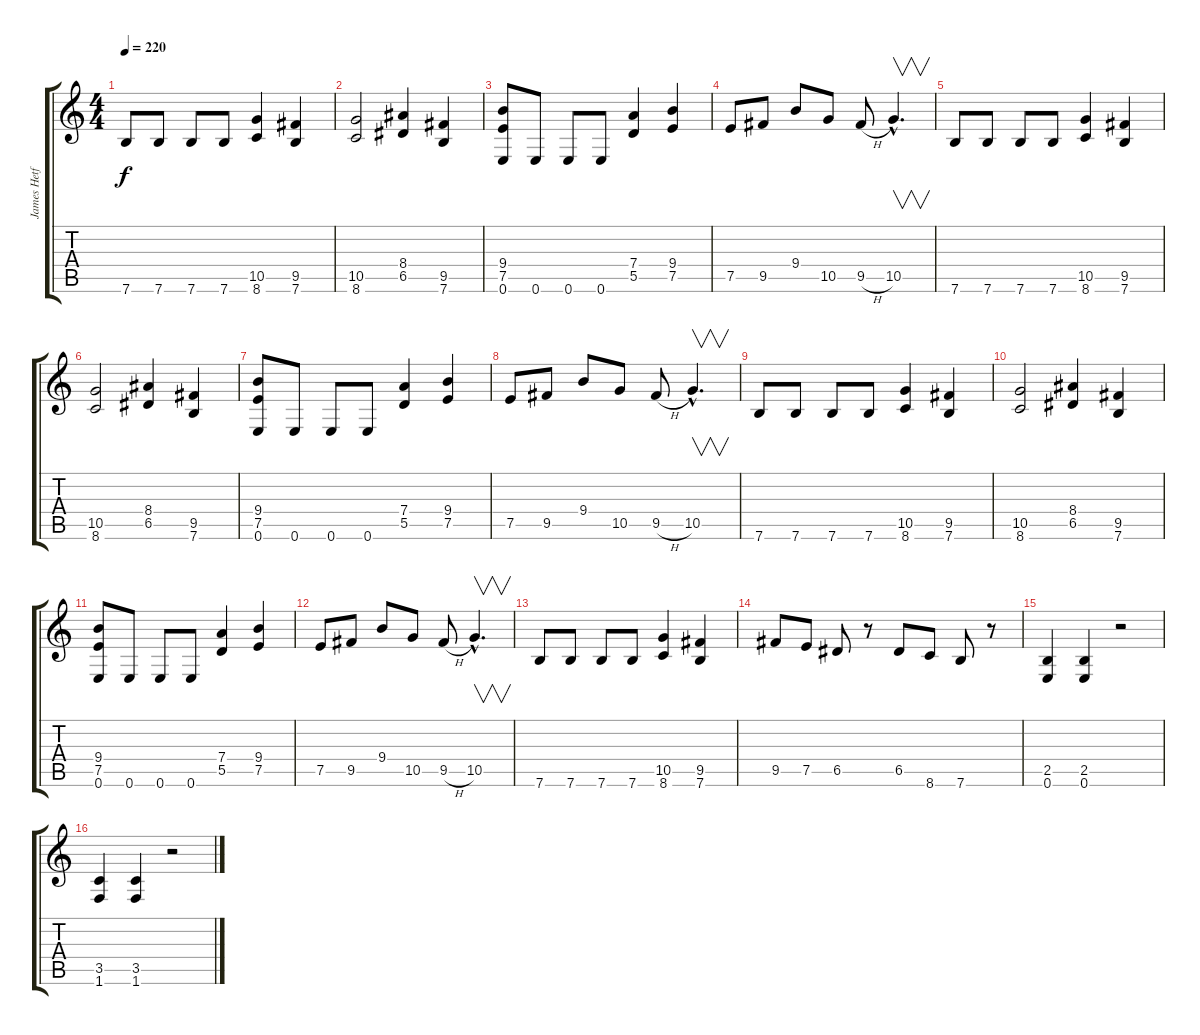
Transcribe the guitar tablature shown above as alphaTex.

\track ("James Hetfield Distortion" "James Hetf") {instrument distortionguitar}
\staff {score tabs}
\tuning (E4 B3 G3 D3 A2 E2) {hide}
\ts (4 4)
\tempo 220
\clef g2
\ks c
7.6.8{dy f} 7.6.8 7.6.8 7.6.8 (10.5 8.6).4 (9.5 7.6).4 |
(10.5 8.6).2 (8.4 6.5).4 (9.5 7.6).4 |
(9.4 7.5 0.6).8 0.6.8 0.6.8 0.6.8 (7.4 5.5).4 (9.4 7.5).4 |
7.5.8 9.5.8 9.4.8 10.5.8 9.5{h}.8 10.5{hac}.4{v d} |
7.6.8 7.6.8 7.6.8 7.6.8 (10.5 8.6).4 (9.5 7.6).4 |
(10.5 8.6).2 (8.4 6.5).4 (9.5 7.6).4 |
(9.4 7.5 0.6).8 0.6.8 0.6.8 0.6.8 (7.4 5.5).4 (9.4 7.5).4 |
7.5.8 9.5.8 9.4.8 10.5.8 9.5{h}.8 10.5{hac}.4{v d} |
7.6.8 7.6.8 7.6.8 7.6.8 (10.5 8.6).4 (9.5 7.6).4 |
(10.5 8.6).2 (8.4 6.5).4 (9.5 7.6).4 |
(9.4 7.5 0.6).8 0.6.8 0.6.8 0.6.8 (7.4 5.5).4 (9.4 7.5).4 |
7.5.8 9.5.8 9.4.8 10.5.8 9.5{h}.8 10.5{hac}.4{v d} |
7.6.8 7.6.8 7.6.8 7.6.8 (10.5 8.6).4 (9.5 7.6).4 |
9.5.8 7.5.8 6.5.8 r.8 6.5.8 8.6.8 7.6.8 r.8 |
(2.5 0.6).4 (2.5 0.6).4 r.2 |
(3.5 1.6).4 (3.5 1.6).4 r.2
